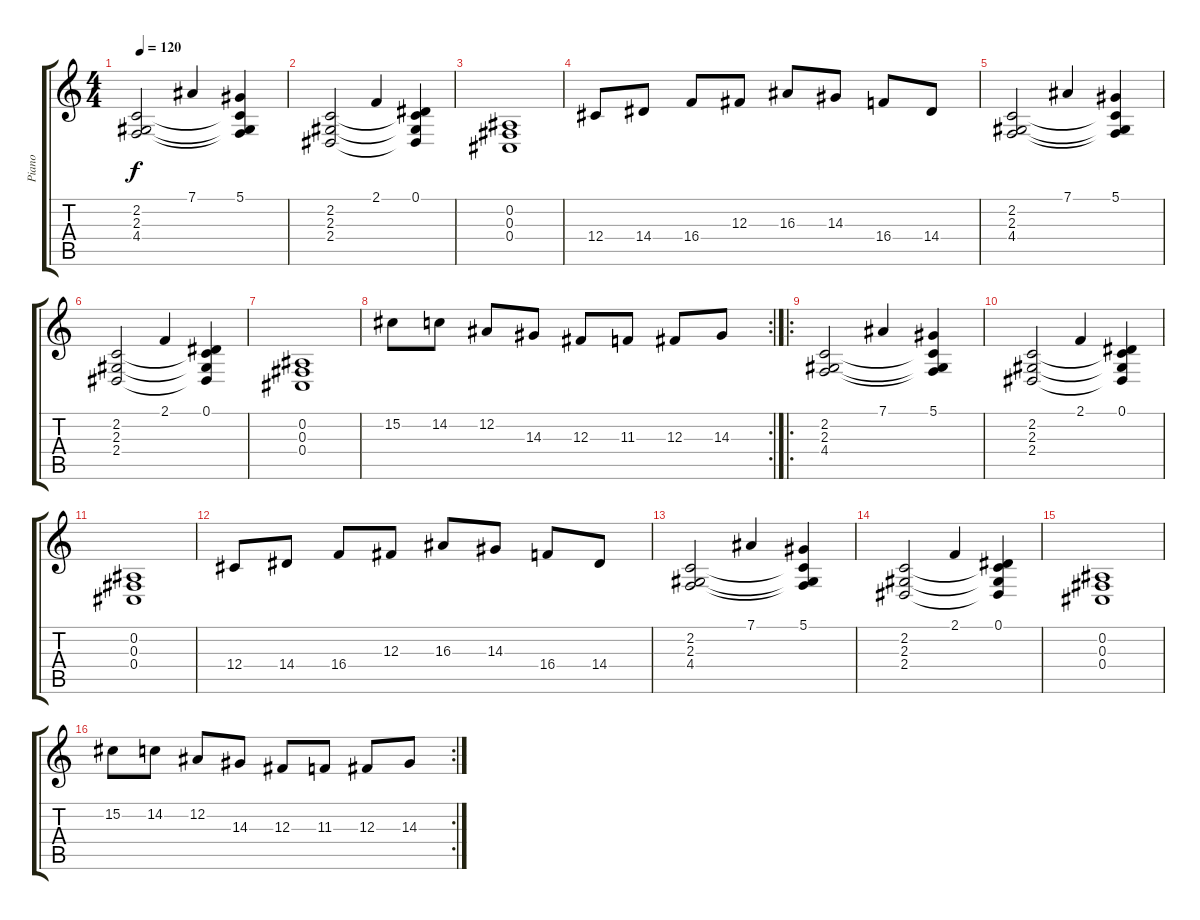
\track ("Piano" "Piano") {instrument brightacousticpiano}
\staff {score tabs}
\tuning (Eb4 Bb3 Gb3 Db3 Ab2 Eb2) {hide}
\ts (4 4)
\tempo 120
\clef g2
\ks c
(2.2 2.3 4.4).2{dy f instrument brightacousticpiano} 7.1.4 (5.1 2.2{t} 2.3{t} 4.4{t}).4 |
(2.2 2.3 2.4).2 2.1.4 (0.1 2.2{t} 2.3{t} 2.4{t}).4 |
(0.2 0.3 0.4).1 |
12.4.8 14.4.8 16.4.8 12.3.8 16.3.8 14.3.8 16.4.8 14.4.8 |
(2.2 2.3 4.4).2 7.1.4 (5.1 2.2{t} 2.3{t} 4.4{t}).4 |
(2.2 2.3 2.4).2 2.1.4 (0.1 2.2{t} 2.3{t} 2.4{t}).4 |
(0.2 0.3 0.4).1 |
\rc 2
15.2.8 14.2.8 12.2.8 14.3.8 12.3.8 11.3.8 12.3.8 14.3.8 |
\ro
(2.2 2.3 4.4).2 7.1.4 (5.1 2.2{t} 2.3{t} 4.4{t}).4 |
(2.2 2.3 2.4).2 2.1.4 (0.1 2.2{t} 2.3{t} 2.4{t}).4 |
(0.2 0.3 0.4).1 |
12.4.8 14.4.8 16.4.8 12.3.8 16.3.8 14.3.8 16.4.8 14.4.8 |
(2.2 2.3 4.4).2 7.1.4 (5.1 2.2{t} 2.3{t} 4.4{t}).4 |
(2.2 2.3 2.4).2 2.1.4 (0.1 2.2{t} 2.3{t} 2.4{t}).4 |
(0.2 0.3 0.4).1 |
\rc 2
15.2.8 14.2.8 12.2.8 14.3.8 12.3.8 11.3.8 12.3.8 14.3.8
